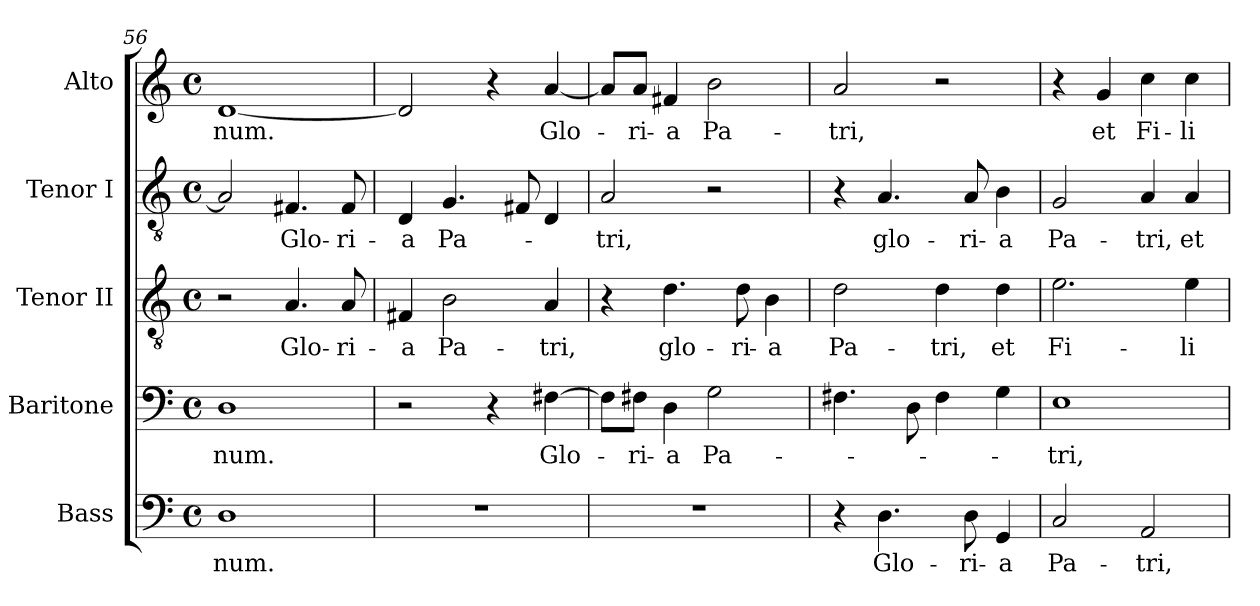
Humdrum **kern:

**kern	**text	**kern	**text	**kern	**text	**kern	**text	**kern	**text
*part5	*part5	*part4	*part4	*part3	*part3	*part2	*part2	*part1	*part1
*staff5	*staff5	*staff4	*staff4	*staff3	*staff3	*staff2	*staff2	*staff1	*staff1
*I"Bass	*	*I"Baritone	*	*I"Tenor II	*	*I"Tenor I	*	*I"Alto	*
!!LO:LB:g=z
*clefF4	*	*clefF4	*	*clefGv2	*	*clefGv2	*	*clefG2	*
*	*	*ITrd7c12	*	*	*	*	*	*	*
*k[]	*	*k[]	*	*k[]	*	*k[]	*	*k[]	*
*C:	*	*C:	*	*C:	*	*C:	*	*C:	*
*M4/4	*	*M4/4	*	*M4/4	*	*M4/4	*	*M4/4	*
*met(c)	*	*met(c)	*	*met(c)	*	*met(c)	*	*met(c)	*
=56	=56	=56	=56	=56	=56	=56	=56	=56	=56
!	!LO:LY:b:color=#000000	!	!	!	!	!	!	!	!
!	!	!	!LO:LY:b:color=#000000	!	!	!	!	!	!
!	!	!	!	!	!	!	!	!	!LO:LY:b:color=#000000
1Di	-num.	1DDi	-num.	2r	.	2Ai/]	.	[<1di	-num.
!	!	!	!	!	!LO:LY:b:color=#000000	!	!	!	!
!	!	!	!	!	!	!	!LO:LY:b:color=#000000	!	!
.	.	.	.	4.Ai/	Glo-	4.F#Xi/	Glo-	.	.
!	!	!	!	!	!LO:LY:b:color=#000000	!	!	!	!
!	!	!	!	!	!	!	!LO:LY:b:color=#000000	!	!
.	.	.	.	8Ai/	-ri-	8F#i/	-ri-	.	.
=57	=57	=57	=57	=57	=57	=57	=57	=57	=57
!	!	!	!	!	!LO:LY:b:color=#000000	!	!	!	!
!	!	!	!	!	!	!	!LO:LY:b:color=#000000	!	!
1r	.	2r	.	4F#Xi/	-a	4Di/	-a	2di/]	.
!	!	!	!	!	!LO:LY:b:color=#000000	!	!	!	!
!	!	!	!	!	!	!	!LO:LY:b:color=#000000	!	!
.	.	.	.	2Bi\	Pa-	4.Gi/	Pa-	.	.
.	.	4r	.	.	.	.	.	4r	.
.	.	.	.	.	.	8F#Xi/	.	.	.
!	!	!	!LO:LY:b:color=#000000	!	!	!	!	!	!
!	!	!	!	!	!LO:LY:b:color=#000000	!	!	!	!
!	!	!	!	!	!	!	!	!	!LO:LY:b:color=#000000
.	.	[>4FF#Xi\	Glo-	4Ai/	-tri,	4Di/	.	[<4ai/	Glo-
=58	=58	=58	=58	=58	=58	=58	=58	=58	=58
!	!	!	!	!	!	!	!LO:LY:b:color=#000000	!	!
1r	.	8FF#i\L]	.	4r	.	2Ai/	-tri,	8ai/L]	.
!	!	!	!LO:LY:b:color=#000000	!	!	!	!	!	!
!	!	!	!	!	!	!	!	!	!LO:LY:b:color=#000000
.	.	8FF#Xi\J	-ri-	.	.	.	.	8ai/J	-ri-
!	!	!	!LO:LY:b:color=#000000	!	!	!	!	!	!
!	!	!	!	!	!LO:LY:b:color=#000000	!	!	!	!
!	!	!	!	!	!	!	!	!	!LO:LY:b:color=#000000
.	.	4DDi\	-a	4.di\	glo-	.	.	4f#Xi/	-a
!	!	!	!LO:LY:b:color=#000000	!	!	!	!	!	!
!	!	!	!	!	!	!	!	!	!LO:LY:b:color=#000000
.	.	2GGi\	Pa-	.	.	2r	.	2bi\	Pa-
!	!	!	!	!	!LO:LY:b:color=#000000	!	!	!	!
.	.	.	.	8di\	-ri-	.	.	.	.
!	!	!	!	!	!LO:LY:b:color=#000000	!	!	!	!
.	.	.	.	4Bi\	-a	.	.	.	.
=59	=59	=59	=59	=59	=59	=59	=59	=59	=59
!	!	!	!	!	!LO:LY:b:color=#000000	!	!	!	!
!	!	!	!	!	!	!	!	!	!LO:LY:b:color=#000000
4r	.	4.FF#Xi\	.	2di\	Pa-	4r	.	2ai/	-tri,
!	!LO:LY:b:color=#000000	!	!	!	!	!	!	!	!
!	!	!	!	!	!	!	!LO:LY:b:color=#000000	!	!
4.Di\	Glo-	.	.	.	.	4.Ai/	glo-	.	.
.	.	8DDi\	.	.	.	.	.	.	.
!	!	!	!	!	!LO:LY:b:color=#000000	!	!	!	!
.	.	4FF#i\	.	4di\	-tri,	.	.	2r	.
!	!LO:LY:b:color=#000000	!	!	!	!	!	!	!	!
!	!	!	!	!	!	!	!LO:LY:b:color=#000000	!	!
8Di\	-ri-	.	.	.	.	8Ai/	-ri-	.	.
!	!LO:LY:b:color=#000000	!	!	!	!	!	!	!	!
!	!	!	!	!	!LO:LY:b:color=#000000	!	!	!	!
!	!	!	!	!	!	!	!LO:LY:b:color=#000000	!	!
4GGi/	-a	4GGi\	.	4di\	et	4Bi\	-a	.	.
=60	=60	=60	=60	=60	=60	=60	=60	=60	=60
!	!LO:LY:b:color=#000000	!	!	!	!	!	!	!	!
!	!	!	!LO:LY:b:color=#000000	!	!	!	!	!	!
!	!	!	!	!	!LO:LY:b:color=#000000	!	!	!	!
!	!	!	!	!	!	!	!LO:LY:b:color=#000000	!	!
2Ci/	Pa-	1EEi	-tri,	2.ei\	Fi-	2Gi/	Pa-	4r	.
!	!	!	!	!	!	!	!	!	!LO:LY:b:color=#000000
.	.	.	.	.	.	.	.	4gi/	et
!	!LO:LY:b:color=#000000	!	!	!	!	!	!	!	!
!	!	!	!	!	!	!	!LO:LY:b:color=#000000	!	!
!	!	!	!	!	!	!	!	!	!LO:LY:b:color=#000000
2AAi/	-tri,	.	.	.	.	4Ai/	-tri,	4cci\	Fi-
!	!	!	!	!	!LO:LY:b:color=#000000	!	!	!	!
!	!	!	!	!	!	!	!LO:LY:b:color=#000000	!	!
!	!	!	!	!	!	!	!	!	!LO:LY:b:color=#000000
.	.	.	.	4ei\	-li-	4Ai/	et	4cci\	-li-
=	=	=	=	=	=	=	=	=	=
*-	*-	*-	*-	*-	*-	*-	*-	*-	*-
